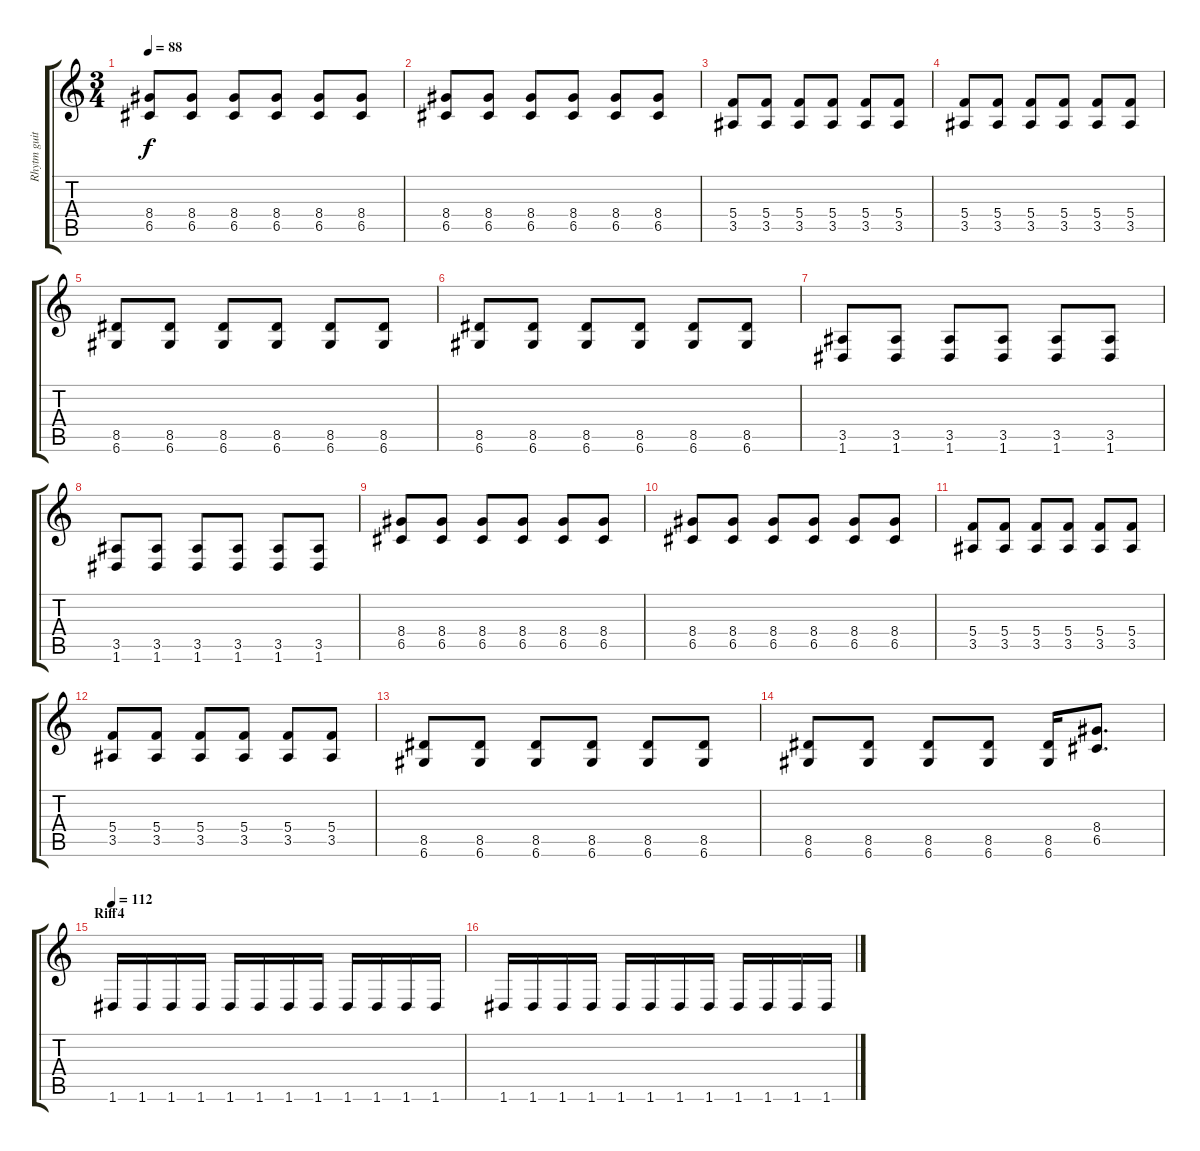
\track ("Rhytm guitar" "Rhytm guit") {instrument distortionguitar}
\staff {score tabs}
\tuning (D4 A3 F3 C3 G2 D2) {hide}
\ts (3 4)
\tempo 88
\clef g2
\ks c
(8.4 6.5).8{dy f} (8.4 6.5).8 (8.4 6.5).8 (8.4 6.5).8 (8.4 6.5).8 (8.4 6.5).8 |
(8.4 6.5).8 (8.4 6.5).8 (8.4 6.5).8 (8.4 6.5).8 (8.4 6.5).8 (8.4 6.5).8 |
(5.4 3.5).8 (5.4 3.5).8 (5.4 3.5).8 (5.4 3.5).8 (5.4 3.5).8 (5.4 3.5).8 |
(5.4 3.5).8 (5.4 3.5).8 (5.4 3.5).8 (5.4 3.5).8 (5.4 3.5).8 (5.4 3.5).8 |
(8.5 6.6).8 (8.5 6.6).8 (8.5 6.6).8 (8.5 6.6).8 (8.5 6.6).8 (8.5 6.6).8 |
(8.5 6.6).8 (8.5 6.6).8 (8.5 6.6).8 (8.5 6.6).8 (8.5 6.6).8 (8.5 6.6).8 |
(3.5 1.6).8 (3.5 1.6).8 (3.5 1.6).8 (3.5 1.6).8 (3.5 1.6).8 (3.5 1.6).8 |
(3.5 1.6).8 (3.5 1.6).8 (3.5 1.6).8 (3.5 1.6).8 (3.5 1.6).8 (3.5 1.6).8 |
(8.4 6.5).8 (8.4 6.5).8 (8.4 6.5).8 (8.4 6.5).8 (8.4 6.5).8 (8.4 6.5).8 |
(8.4 6.5).8 (8.4 6.5).8 (8.4 6.5).8 (8.4 6.5).8 (8.4 6.5).8 (8.4 6.5).8 |
(5.4 3.5).8 (5.4 3.5).8 (5.4 3.5).8 (5.4 3.5).8 (5.4 3.5).8 (5.4 3.5).8 |
(5.4 3.5).8 (5.4 3.5).8 (5.4 3.5).8 (5.4 3.5).8 (5.4 3.5).8 (5.4 3.5).8 |
(8.5 6.6).8 (8.5 6.6).8 (8.5 6.6).8 (8.5 6.6).8 (8.5 6.6).8 (8.5 6.6).8 |
(8.5 6.6).8 (8.5 6.6).8 (8.5 6.6).8 (8.5 6.6).8 (8.5 6.6).16 (8.4 6.5).8{d} |
\section ("" "Riff4")
\tempo 112
1.6.16 1.6.16 1.6.16 1.6.16 1.6.16 1.6.16 1.6.16 1.6.16 1.6.16 1.6.16 1.6.16 1.6.16 |
1.6.16 1.6.16 1.6.16 1.6.16 1.6.16 1.6.16 1.6.16 1.6.16 1.6.16 1.6.16 1.6.16 1.6.16
